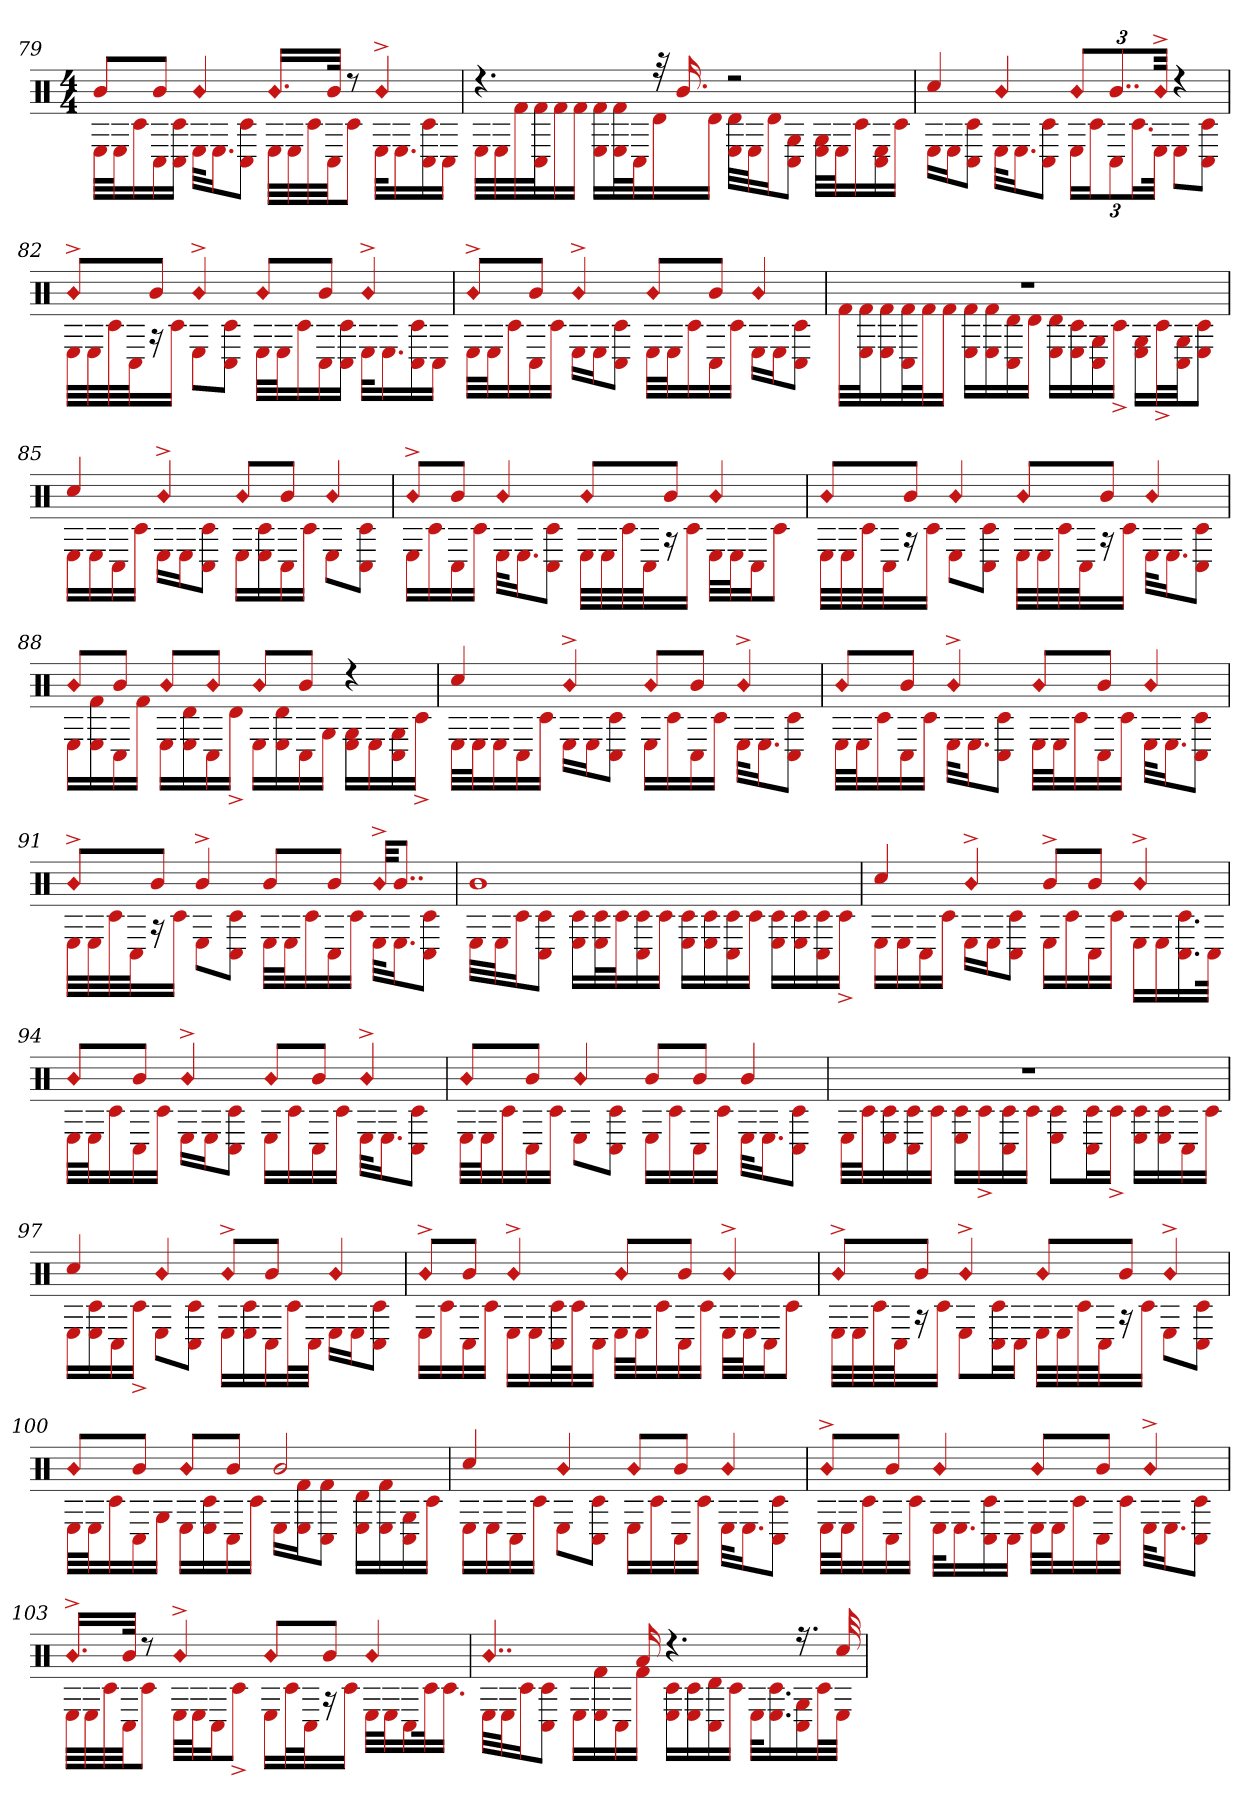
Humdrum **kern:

**kern
*part1
*staff1
*clefX
*k[]
*M4/4
=79
!LO:N:head=diamond
*^
8bL	32ELLL
.	32EJ
.	16c#
8bJ	16C#
.	16c# 16C#JJ
!LO:N:head=diamond	!
4b	32EKLL
.	16.EJ
.	8C# 8c#J
!LO:N:head=diamond	!
16.bLL	32ELLL
.	32E
.	32c#
32bJJk	32C#JJ
8r	8c#J
!LO:N:head=diamond	!
4b^	32EKLL
.	16.E
.	16C# 16c#
.	16C#JJ
=80	=80
4.r	32ELLL
.	32E
.	32f#
.	32f# 32C#J
.	16f#
.	16f#JJ
.	16f# 16ELL
.	32E 32f#L
.	32C#J
32r	16d
16.b	.
.	16dJJ
2r	32d 32ELLL
.	32EJ
.	16dJ
.	8C# 8GJ
.	32G 32ELLL
.	32EJ
.	16c#
.	16C# 16E
.	16c#JJ
=81	=81
4cc#	16ELL
.	16EJ
.	8C# 8c#J
!LO:N:head=diamond	!
4b	32EKLL
.	16.EJ
.	8C# 8c#J
!LO:N:head=diamond	!
12bL	24ELL
.	24c#J
12..b	12C#
.	24.c#L
!LO:N:head=diamond	!
48b^Jkk	48EJJk
4r	8EL
.	8C# 8c#J
=82	=82
!LO:N:head=diamond	!
8b^L	32ELLL
.	32E
.	32c#
.	32C#J
8bJ	16r
.	16c#JJ
!LO:N:head=diamond	!
4b^	8EL
.	8C# 8c#J
!LO:N:head=diamond	!
8bL	32ELLL
.	32EJ
.	16c#
8bJ	16C#
.	16c# 16C#JJ
!LO:N:head=diamond	!
4b^	32EKLL
.	16.E
.	16C# 16c#
.	16C#JJ
=83	=83
!LO:N:head=diamond	!
8b^L	32ELLL
.	32EJ
.	16c#
8bJ	16C#
.	16c#JJ
!LO:N:head=diamond	!
4b^	16ELL
.	16EJ
.	8C# 8c#J
!LO:N:head=diamond	!
8bL	32ELLL
.	32EJ
.	16c#
8bJ	16C#
.	16c#JJ
!LO:N:head=diamond	!
4b	16ELL
.	16EJ
.	8C# 8c#J
=84	=84
1r	32f#LLL
.	32E 32f#J
.	16E 16f#
.	32C# 32f#L
.	32f#J
.	16f#JJ
.	16f# 16ELL
.	16E 16f#
.	16C# 16d
.	16dJJ
.	16d 16ELL
.	16E 16c#
.	16C# 16G
.	16c#^JJ
.	16G 16ELL
.	32c#^L
.	32C# 32GJJ
.	8E 8c#J
=85	=85
4cc#	16ELL
.	16E
.	16C#
.	16c#JJ
!LO:N:head=diamond	!
4b^	16ELL
.	16EJ
.	8C# 8c#J
!LO:N:head=diamond	!
8bL	16ELL
.	16E 16c#
8bJ	16C#
.	16c#JJ
!LO:N:head=diamond	!
4b	8EL
.	8C# 8c#J
=86	=86
!LO:N:head=diamond	!
8b^L	16ELL
.	16c#
8bJ	16C#
.	16c#JJ
!LO:N:head=diamond	!
4b	32EKLL
.	16.EJ
.	8C# 8c#J
!LO:N:head=diamond	!
8bL	32ELLL
.	32E
.	32c#
.	32C#J
8bJ	16r
.	16c#JJ
!LO:N:head=diamond	!
4b	32ELLL
.	32EJ
.	16C#J
.	8c#J
=87	=87
!LO:N:head=diamond	!
8bL	32ELLL
.	32E
.	32c#
.	32C#J
8bJ	16r
.	16c#JJ
!LO:N:head=diamond	!
4b	8EL
.	8C# 8c#J
!LO:N:head=diamond	!
8bL	32ELLL
.	32E
.	32c#
.	32C#J
8bJ	16r
.	16c#JJ
!LO:N:head=diamond	!
4b	32EKLL
.	16.EJ
.	8C# 8c#J
=88	=88
!LO:N:head=diamond	!
8bL	16ELL
.	16E 16f#
8bJ	16C#
.	16f#JJ
!LO:N:head=diamond	!
8bL	16ELL
.	16E 16d
!LO:N:head=diamond	!
8bJ	16C#
.	16d^JJ
!LO:N:head=diamond	!
8bL	16ELL
.	16E 16d
8bJ	16C#
.	16GJJ
4r	16G 16ELL
.	16E
.	16C# 16G
.	16c#^JJ
=89	=89
4cc#	32ELLL
.	32EJ
.	16E
.	16C#
.	16c#JJ
!LO:N:head=diamond	!
4b^	16ELL
.	16EJ
.	8C# 8c#J
!LO:N:head=diamond	!
8bL	16ELL
.	16c#
8bJ	16C#
.	16c#JJ
!LO:N:head=diamond	!
4b^	32EKLL
.	16.EJ
.	8C# 8c#J
=90	=90
!LO:N:head=diamond	!
8bL	32ELLL
.	32EJ
.	16c#
8bJ	16C#
.	16c#JJ
!LO:N:head=diamond	!
4b^	32EKLL
.	16.EJ
.	8C# 8c#J
!LO:N:head=diamond	!
8bL	32ELLL
.	32EJ
.	16c#
8bJ	16C#
.	16c#JJ
!LO:N:head=diamond	!
4b	32EKLL
.	16.EJ
.	8C# 8c#J
=91	=91
!LO:N:head=diamond	!
8b^L	32ELLL
.	32E
.	32c#
.	32C#J
8bJ	16r
.	16c#JJ
4b^	8EL
.	8C# 8c#J
8bL	32ELLL
.	32EJ
.	16c#
8bJ	16C#
.	16c#JJ
!LO:N:head=diamond	!
32b^KKL	32EKLL
8..bJ	16.EJ
.	8C# 8c#J
=92	=92
1b	32ELLL
.	32EJ
.	16c#J
.	8C# 8c#J
.	16c# 16ELL
.	32E 32c#L
.	32c#J
.	16C# 16c#
.	16c#JJ
.	16c# 16ELL
.	16E 16c#
.	16C# 16c#
.	16c#JJ
.	16c# 16ELL
.	16E 16c#
.	16C# 16c#
.	16c#^JJ
=93	=93
4cc#	16ELL
.	16E
.	16C#
.	16c#JJ
!LO:N:head=diamond	!
4b^	16ELL
.	16EJ
.	8C# 8c#J
8b^L	16ELL
.	16c#
8bJ	16C#
.	16c#JJ
!LO:N:head=diamond	!
4b^	16ELL
.	16E
.	16.C# 16.c#
.	32C#JJk
=94	=94
!LO:N:head=diamond	!
8bL	32ELLL
.	32EJ
.	16c#
8bJ	16C#
.	16c#JJ
!LO:N:head=diamond	!
4b^	16ELL
.	16EJ
.	8C# 8c#J
!LO:N:head=diamond	!
8bL	16ELL
.	16c#
8bJ	16C#
.	16c#JJ
!LO:N:head=diamond	!
4b^	32EKLL
.	16.EJ
.	8C# 8c#J
=95	=95
!LO:N:head=diamond	!
8bL	32ELLL
.	32EJ
.	16c#
8bJ	16C#
.	16c#JJ
!LO:N:head=diamond	!
4b	8EL
.	8C# 8c#J
8bL	16ELL
.	16c#
8bJ	16C#
.	16c#JJ
4b	32EKLL
.	16.EJ
.	8C# 8c#J
=96	=96
1r	32ELLL
.	32c#J
.	16E 16c#
.	16c# 16C#
.	16c#JJ
.	16c# 16ELL
.	16c#^
.	16c# 16C#
.	16c#JJ
.	8c# 8EL
.	16C# 16c#L
.	16c#^JJ
.	16E 16c#LL
.	16E 16c#
.	16C#
.	16c#JJ
=97	=97
4cc#	16ELL
.	16E 16c#
.	16C#
.	16c#^JJ
!LO:N:head=diamond	!
4b	8EL
.	8C# 8c#J
!LO:N:head=diamond	!
8b^L	16ELL
.	16E 16c#
8bJ	16C#
.	32c#L
.	32C#JJJ
!LO:N:head=diamond	!
4b	16ELL
.	16EJ
.	8C# 8c#J
=98	=98
!LO:N:head=diamond	!
8b^L	16ELL
.	16c#
8bJ	16C#
.	16c#JJ
!LO:N:head=diamond	!
4b^	16ELL
.	16E
.	32C# 32c#L
.	32c#J
.	16C#JJ
!LO:N:head=diamond	!
8bL	32ELLL
.	32EJ
.	16c#
8bJ	16C#
.	16c#JJ
!LO:N:head=diamond	!
4b^	32ELLL
.	32EJ
.	16C#J
.	8c#J
=99	=99
!LO:N:head=diamond	!
8b^L	32ELLL
.	32E
.	32c#
.	32C#J
8bJ	16r
.	16c#JJ
!LO:N:head=diamond	!
4b^	8EL
.	16C# 16c#L
.	16C#JJ
!LO:N:head=diamond	!
8bL	32ELLL
.	32E
.	32c#
.	32C#J
8bJ	16r
.	16c#JJ
!LO:N:head=diamond	!
4b^	8EL
.	8C# 8c#J
=100	=100
!LO:N:head=diamond	!
8bL	32ELLL
.	32EJ
.	16c#
8bJ	16C#
.	16GJJ
!LO:N:head=diamond	!
8bL	16ELL
.	16E 16c#
8bJ	16C#
.	16c#JJ
2b	16ELL
.	16E 16f#J
.	8C# 8f#J
.	16d 16ELL
.	16E 16f#
.	16G 16C#
.	16c#JJ
=101	=101
4cc#	16ELL
.	16E
.	16C#
.	16c#JJ
!LO:N:head=diamond	!
4b	8EL
.	8C# 8c#J
!LO:N:head=diamond	!
8bL	16ELL
.	16c#
8bJ	16C#
.	16c#JJ
!LO:N:head=diamond	!
4b	32EKLL
.	16.EJ
.	8C# 8c#J
=102	=102
!LO:N:head=diamond	!
8b^L	32ELLL
.	32EJ
.	16c#
8bJ	16C#
.	16c#JJ
!LO:N:head=diamond	!
4b	32EKLL
.	16.E
.	16C# 16c#
.	16C#JJ
!LO:N:head=diamond	!
8bL	32ELLL
.	32EJ
.	16c#
8bJ	16C#
.	16c#JJ
!LO:N:head=diamond	!
4b^	32EKLL
.	16.EJ
.	8C# 8c#J
=103	=103
!LO:N:head=diamond	!
16.b^LL	32ELLL
.	32E
.	32c#
32bJJk	32C#JJ
8r	8c#J
!LO:N:head=diamond	!
4b^	32ELLL
.	32EJ
.	16C#J
.	8c#^J
!LO:N:head=diamond	!
8bL	16ELL
.	32c#L
.	32C#J
8bJ	16r
.	16c#JJ
!LO:N:head=diamond	!
4b	32ELLL
.	32EJ
.	16C#
.	32c#k
.	16.c#JJ
=104	=104
!LO:N:head=diamond	!
4..b	32ELLL
.	32EJ
.	16c#J
.	8C# 8c#J
.	16ELL
.	16E 16f#
.	16C#
16a	16f#JJ
4.r	16c# 16ELL
.	16E 16c#
.	16C# 16d
.	16c#JJ
.	32EKLL
.	16.E 16.c#
16.r	16C# 16G
.	32c#L
32cc#	32EJJJ
*v	*v
=
*-
